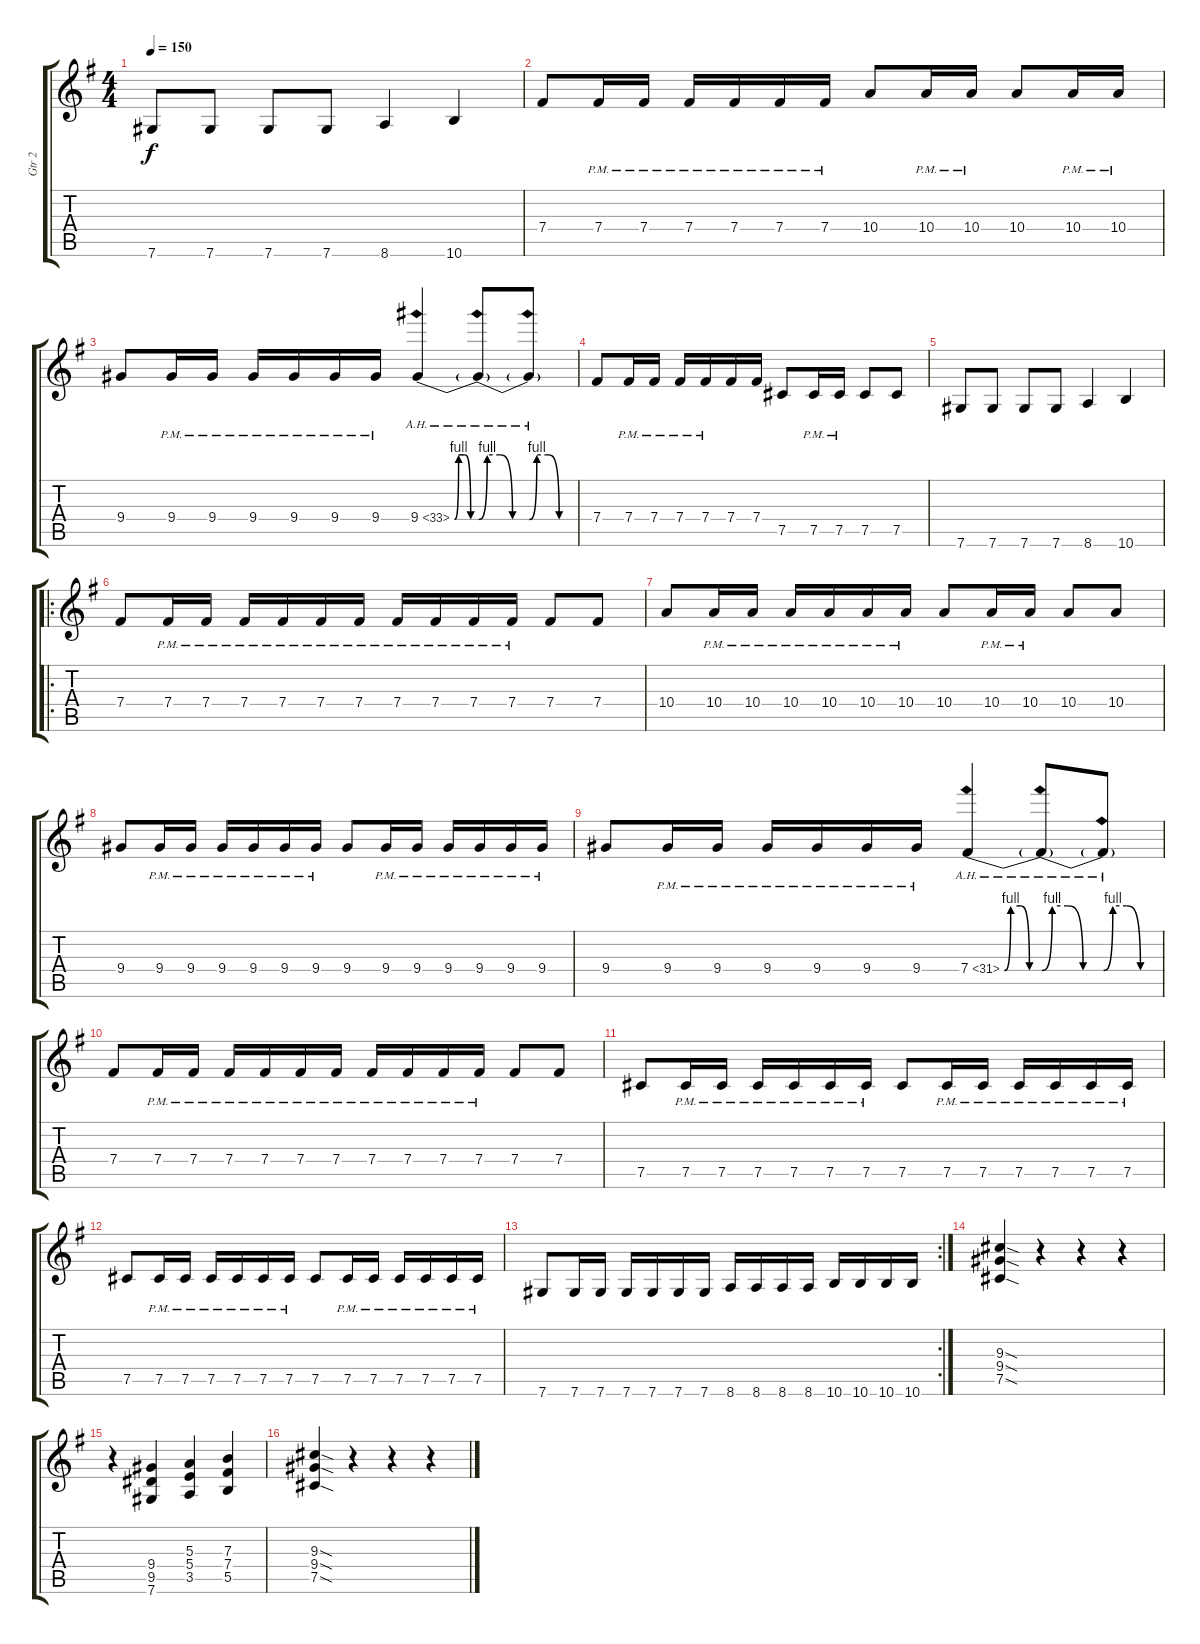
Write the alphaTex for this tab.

\track ("Gtr 2" "Gtr 2") {instrument distortionguitar}
\staff {score tabs}
\tuning (Db4 Ab3 E3 B2 Gb2 Db2) {hide}
\ts (4 4)
\tempo 150
\clef g2
\ks g
7.6.8{dy f} 7.6.8 7.6.8 7.6.8 8.6.4 10.6.4 |
7.4.8 7.4{pm}.16 7.4{pm}.16 7.4{pm}.16 7.4{pm}.16 7.4{pm}.16 7.4{pm}.16 10.4.8 10.4{pm}.16 10.4{pm}.16 10.4.8 10.4{pm}.16 10.4{pm}.16 |
9.4.8 9.4{pm}.16 9.4{pm}.16 9.4{pm}.16 9.4{pm}.16 9.4{pm}.16 9.4{pm}.16 9.4{be (custom 0 0 10 4 25 4 40 0 60 0) ah 24}.4 9.4{be (custom 0 0 10 4 25 4 40 0 60 0) ah 24 t}.8 9.4{be (custom 0 0 10 4 25 4 40 0 60 0) ah 24 t}.8 |
7.4.8 7.4{pm}.16 7.4{pm}.16 7.4{pm}.16 7.4{pm}.16 7.4.16 7.4.16 7.5.8 7.5{pm}.16 7.5{pm}.16 7.5.8 7.5.8 |
7.6.8 7.6.8 7.6.8 7.6.8 8.6.4 10.6.4 |
\ro
7.4.8 7.4{pm}.16 7.4{pm}.16 7.4{pm}.16 7.4{pm}.16 7.4{pm}.16 7.4{pm}.16 7.4{pm}.16 7.4{pm}.16 7.4{pm}.16 7.4{pm}.16 7.4.8 7.4.8 |
10.4.8 10.4{pm}.16 10.4{pm}.16 10.4{pm}.16 10.4{pm}.16 10.4{pm}.16 10.4{pm}.16 10.4.8 10.4{pm}.16 10.4{pm}.16 10.4.8 10.4.8 |
9.4.8 9.4{pm}.16 9.4{pm}.16 9.4{pm}.16 9.4{pm}.16 9.4{pm}.16 9.4{pm}.16 9.4.8 9.4{pm}.16 9.4{pm}.16 9.4{pm}.16 9.4{pm}.16 9.4{pm}.16 9.4{pm}.16 |
9.4.8 9.4{pm}.16 9.4{pm}.16 9.4{pm}.16 9.4{pm}.16 9.4{pm}.16 9.4{pm}.16 7.4{be (custom 0 0 10 4 25 4 40 0 60 0) ah 24}.4 7.4{be (custom 0 0 10 4 25 4 40 0 60 0) ah 24 t}.8 7.4{be (custom 0 0 10 4 25 4 40 0 60 0) ah 12 t}.8 |
7.4.8 7.4{pm}.16 7.4{pm}.16 7.4{pm}.16 7.4{pm}.16 7.4{pm}.16 7.4{pm}.16 7.4{pm}.16 7.4{pm}.16 7.4{pm}.16 7.4{pm}.16 7.4.8 7.4.8 |
7.5.8 7.5{pm}.16 7.5{pm}.16 7.5{pm}.16 7.5{pm}.16 7.5{pm}.16 7.5{pm}.16 7.5.8 7.5{pm}.16 7.5{pm}.16 7.5{pm}.16 7.5{pm}.16 7.5{pm}.16 7.5{pm}.16 |
7.5.8 7.5{pm}.16 7.5{pm}.16 7.5{pm}.16 7.5{pm}.16 7.5{pm}.16 7.5{pm}.16 7.5.8 7.5{pm}.16 7.5{pm}.16 7.5{pm}.16 7.5{pm}.16 7.5{pm}.16 7.5{pm}.16 |
\rc 2
7.6.8 7.6.16 7.6.16 7.6.16 7.6.16 7.6.16 7.6.16 8.6.16 8.6.16 8.6.16 8.6.16 10.6.16 10.6.16 10.6.16 10.6.16 |
(9.3{sod} 9.4{sod} 7.5{sod}).4 r.4 r.4 r.4 |
r.4 (9.4 9.5 7.6).4 (5.3 5.4 3.5).4 (7.3 7.4 5.5).4 |
(9.3{sod} 9.4{sod} 7.5{sod}).4 r.4 r.4 r.4
